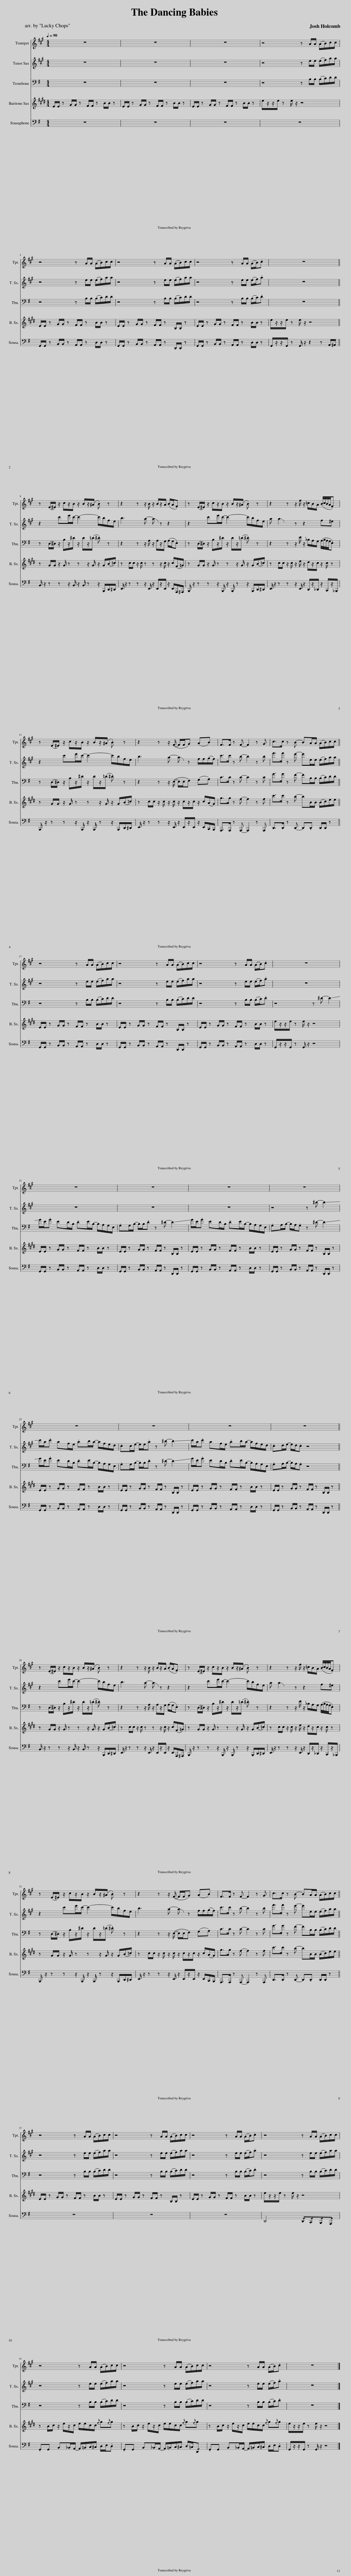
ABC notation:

X:1
%%score 1 2 3 4 5
L:1/8
Q:1/4=90
M:4/4
I:linebreak $
K:G
V:1 treble transpose=-2
V:2 treble transpose=-14
V:3 bass
V:4 treble transpose=-21
V:5 bass
V:1
[K:A] z8 | z8 | z8 | z4 z A/A/ (A/B/)c/c/ |$ z4 z A/A/ (A/B/)c/c/ | %5
 z4 z A/A/ (A/B/)c/c/ | z4 z A/A/ (A/B/).c | z8 ||$ z (E/^E/) z/ c/z/B/ z/ B/z/(^A/ .B) z | z2 z z/ B/ z/ B/z/A/ (B/A/.F) | %10
 z (E/^E/) z/ c/z/B/ z/ B/z/(^A/ .B) z | z2 z z/ f/ z/ =c/B/A/ (B/4c/4B/4A/4.F) |$ z (E/^E/) z/ c/z/B/ z/ B/z/(^A/ .B) z | z2 z z/ (F/- F/F/G) (AB) | F>F z F- F2 z G | %15
 c>c z B- BA/A/ (A/B/)c/c/ ||$ z4 z A/A/ (A/B/)c/c/ | z4 z A/A/ (A/B/)c/c/ | z4 z A/A/ (A/B/).c | z8 |$ %20
 z8 | z8 | z8 | z8 |$ z8 | %25
 z8 | z8 | z8 ||$ z (E/^E/) z/ c/z/B/ z/ B/z/(^A/ .B) z | z2 z z/ B/ z/ B/z/A/ (B/A/.F) | %30
 z (E/^E/) z/ c/z/B/ z/ B/z/(^A/ .B) z | z2 z z/ f/ z/ =c/B/A/ (B/4c/4B/4A/4.F) |$ z (E/^E/) z/ c/z/B/ z/ B/z/(^A/ .B) z | z2 z z/ (F/- F/F/G) (AB) | F>F z F- F2 z G | %35
 c>c z B- BA/A/ (A/B/)c/c/ ||$ z4 z A/A/ (A/B/)c/c/ | z4 z A/A/ (A/B/)c/c/ | z4 z A/A/ (A/B/).c | z4 z A/A/ (A/B/)c/c/ |$ %40
 z4 z A/A/ (A/B/)c/c/ | z4 z A/A/ (A/B/)c/c/ | z4 z A/A/ (A/B/).c | z8 |] %44
V:2
[K:A] z8 | z8 | z8 | z4 z e/e/ (e/f/)a/a/ |$ z4 z e/e/ (e/f/)a/a/ | %5
 z4 z e/e/ (e/f/)a/a/ | z4 z e/e/ (e/f/).a | z8 ||$ z2 c'e'/c'/- c'2- c'/b/f/e/ | b3 a- a z z2 | %10
 z2 c'e'/c'/- c'2- c'/b/f/e/ | a a2 z z2 f^e |$ z2 c'e'/c'/- c'2- c'/b/f/e/ | b3 a- a z f/f/(g/f/) | c'>c' z b- b2 z b | %15
 f'>f' z e'- e'e/e/ (e/f/)a/a/ ||$ z4 z e/e/ (e/f/)a/a/ | z4 z e/e/ (e/f/)a/a/ | z4 z e/e/ (e/f/).a | z8 |$ %20
 z8 | z8 | z8 | z4 z ^b- !-(!b2 |$ !-)!c'/a/.c' af/e/ .ab/a/- a/f/e/d/ | %25
 .cc/e/- e/e/.a z ^b- !-(!b2 | !-)!c'/a/.c' af/e/ .ab/a/- a/f/e/d/ | .cd/e/- e/d/.c z4 ||$ z2 c'e'/c'/- c'2- c'/b/f/e/ | b3 a- a z z2 | %30
 z2 c'e'/c'/- c'2- c'/b/f/e/ | a a2 z z2 f^e |$ z2 c'e'/c'/- c'2- c'/b/f/e/ | b3 a- a z f/f/(g/f/) | c'>c' z b- b2 z b | %35
 f'>f' z e'- e'e/e/ (e/f/)a/a/ ||$ z4 z e/e/ (e/f/)a/a/ | z4 z e/e/ (e/f/)a/a/ | z4 z e/e/ (e/f/).a | z4 z e/e/ (e/f/)a/a/ |$ %40
 z4 z e/e/ (e/f/)a/a/ | z4 z e/e/ (e/f/)a/a/ | z4 z e/e/ (e/f/).a | z8 |] %44
V:3
 z8 | z8 | z8 | z4 z B,/B,/ (B,/C/)D/D/ |$ z4 z B,/B,/ (B,/C/)D/D/ | %5
 z4 z B,/B,/ (B,/C/)D/D/ | z4 z B,/B,/ (B,/C/).D | z8 ||$ z (D,/^D,/) z/ B,/z/^D/ z/ D/z/(=D/ .^D) z | z2 z z/ A,/ z/ A,/z/G,/ (A,/G,/.E,) | %10
 z (D,/^D,/) z/ B,/z/^D/ z/ D/z/(=D/ .^D) z | z2 z z/ E/ z/ _B,/A,/G,/ (A,/4B,/4A,/4G,/4.E,) |$ z (D,/^D,/) z/ B,/z/^D/ z/ D/z/(=D/ .^D) z | z2 z z/ (E,/- E,/E,/F,) (G,A,) | C>C z C- C2 z C | %15
 G>G z F- FB,/B,/ (B,/C/)D/D/ ||$ z4 z B,/B,/ (B,/C/)D/D/ | z4 z B,/B,/ (B,/C/)D/D/ | z4 z B,/B,/ (B,/C/).D | z4 z ^D- !-(!D2 |$ %20
 !-)!G/E/.G ED/B,/ .DE/B,/- B,/A,/G,/E,/ | .G,G,/B,/- B,/B,/.D z ^D- !-(!D2 | !-)!G/E/.G ED/B,/ .DE/B,/- B,/A,/G,/E,/ | .G,A,/B,/- B,/A,/.G, z ^D- !-(!D2 |$ !-)!G/E/.G ED/B,/ .DE/B,/- B,/A,/G,/E,/ | %25
 .G,G,/B,/- B,/B,/.D z ^D- !-(!D2 | !-)!G/E/.G ED/B,/ .DE/B,/- B,/A,/G,/E,/ | .G,A,/B,/- B,/A,/.G, z4 ||$ z (D,/^D,/) z/ B,/z/^D/ z/ D/z/(=D/ .^D) z | z2 z z/ A,/ z/ A,/z/G,/ (A,/G,/.E,) | %30
 z (D,/^D,/) z/ B,/z/^D/ z/ D/z/(=D/ .^D) z | z2 z z/ E/ z/ _B,/A,/G,/ (A,/4B,/4A,/4G,/4.E,) |$ z (D,/^D,/) z/ B,/z/^D/ z/ D/z/(=D/ .^D) z | z2 z z/ (E,/- E,/E,/F,) (G,A,) | C>C z C- C2 z C | %35
 G>G z F- FB,/B,/ (B,/C/)D/D/ ||$ z4 z B,/B,/ (B,/C/)D/D/ | z4 z B,/B,/ (B,/C/)D/D/ | z4 z B,/B,/ (B,/C/).D | z4 z B,/B,/ (B,/C/)D/D/ |$ %40
 z4 z B,/B,/ (B,/C/)D/D/ | z4 z B,/B,/ (B,/C/)D/D/ | z4 z B,/B,/ (B,/C/).D | z8 |] %44
V:4
[K:E] E/E/ z G/G/ z F/F/ z B/B/ z | E/E/ z G/G/ z F/F/ z B/B/ z | E/E/ z G/G/ z F/F/ z B/B/ z | e/z/z/e/ z e/ z/ z4 |$ E/E/ z G/G/ z F/F/ z B/B/ z | %5
 E/E/ z G/G/ z F/F/ z B,/B,/ z | E/E/ z G/G/ z F/F/ z B/B/ z | e/z/z/e/ z e/ z/ z4 ||$ z G/G/ z/ G/ z z z/ G/ z/ G/(B/=c/) | z c/c/ z/ c/ z z z/ c/ z/ c/(F/=G/) | %10
 z G/G/ z/ G/ z z z/ G/ z/ G/(B/=c/) | z c/c/ z/ c/ z/ e/ z/ d/z/c/ z/ c/ z |$ z G/G/ z/ G/ z z z/ G/ z/ G/(B/=c/) | z c/c/ z/ c/ z/ c/ z/ c/z/c/ z/ c/(A/G/) | g>g z f- f2 z f | %15
 c'>c' z b- bB/B/ (B/c/)e/e/ ||$ E/E/ z G/G/ z F/F/ z B/B/ z | E/E/ z G/G/ z F/F/ z B,/B,/ z | E/E/ z G/G/ z F/F/ z B/B/ z | e/z/z/e/ z e/ z/ z4 |$ %20
 E/E/ z G/G/ z F/F/ z B/B/ z | E/E/ z G/G/ z F/F/ z B,/B,/ z | E/E/ z G/G/ z F/F/ z B/B/ z | E/E/ z G/G/ z F/F/ z B,/B,/ z |$ E/E/ z G/G/ z F/F/ z B/B/ z | %25
 E/E/ z G/G/ z F/F/ z B,/B,/ z | E/E/ z G/G/ z F/F/ z B/B/ z | E/E/ z G/G/ z F/F/ z B,/B,/ z ||$ z G/G/ z/ G/ z z z/ G/ z/ G/(B/=c/) | z c/c/ z/ c/ z z z/ c/ z/ c/(F/=G/) | %30
 z G/G/ z/ G/ z z z/ G/ z/ G/(B/=c/) | z c/c/ z/ c/ z/ e/ z/ d/z/c/ z/ c/ z |$ z G/G/ z/ G/ z z z/ G/ z/ G/(B/=c/) | z c/c/ z/ c/ z/ c/ z/ c/z/c/ z/ c/(A/G/) | g>g z f- f2 z f | %35
 c'>c' z b- bB/B/ (B/c/)e/e/ ||$ E/E/ z G/G/ z F/F/ z B/B/ z | E/E/ z G/G/ z F/F/ z B,/B,/ z | E/E/ z G/G/ z F/F/ z B/B/ z | e/z/z/e/ z e/ z/ z4 |$ %40
 z B/c/ z/ e/z/c/ e/e/c/c/{f} g{f}g | z B/c/ z/ e/z/c/ e/e/c/c/{f} g{f}g | z B/c/ z/ e/z/c/ e/e/c/c/{f} g{f}g | e/z/z/e/ z e/ z/ z4 |] %44
V:5
 z8 | z8 | z8 | z8 |$ G,,/G,,/ z B,,/B,,/ z A,,/A,,/ z D,/D,/ z | %5
 G,,/G,,/ z B,,/B,,/ z A,,/A,,/ z D,,/D,,/ z | G,,/G,,/ z B,,/B,,/ z A,,/A,,/ z D,/D,/ z | G,,/z/z/G,,/ z G,,/ z/ z2 z A,,/^A,,/ ||$ B,,/ z/ z z z/ B,,/ z/ B,,/ z z/ B,,,/D,,/^D,,/ | E,,/ z/ z z z/ E,,/ z/ E,,/z/E,,/ z/ E,,/A,,,/^A,,,/ | %10
 B,,,/ z/ z z z/ B,,,/ z/ B,,,/ z z/ B,,,/D,,/^D,,/ | E,,/ z/ z z z/ E,,/ z/ D,,/z/_D,,/ z/ C,,/z/_B,,,/ |$ B,,,/ z/ z z z/ B,,,/ z/ B,,,/ z z/ B,,,/D,,/^D,,/ | E,,/ z/ z z z/ E,,/ z/ E,,/z/E,,/ z/ E,,/C,,/B,,,/ | A,,,>A,,, z A,,,- A,,,2 z A,,, | %15
 D,,>D,, z D,,- D,,.D,, D,,/D,,/ z ||$ G,,/G,,/ z B,,/B,,/ z A,,/A,,/ z D,/D,/ z | G,,/G,,/ z B,,/B,,/ z A,,/A,,/ z D,,/D,,/ z | G,,/G,,/ z B,,/B,,/ z A,,/A,,/ z D,/D,/ z | G,,/z/z/G,,/ z G,,/ z/ z4 |$ %20
 G,,/G,,/ z B,,/B,,/ z A,,/A,,/ z D,/D,/ z | G,,/G,,/ z B,,/B,,/ z A,,/A,,/ z D,,/D,,/ z | G,,/G,,/ z B,,/B,,/ z A,,/A,,/ z D,/D,/ z | G,,/G,,/ z B,,/B,,/ z A,,/A,,/ z D,,/D,,/ z |$ G,,/G,,/ z B,,/B,,/ z A,,/A,,/ z D,/D,/ z | %25
 G,,/G,,/ z B,,/B,,/ z A,,/A,,/ z D,,/D,,/ z | G,,/G,,/ z B,,/B,,/ z A,,/A,,/ z D,/D,/ z | G,,/G,,/ z B,,/B,,/ z A,,/A,,/ z D,,/D,,/ z ||$ B,,/ z/ z z z/ B,,/ z/ B,,/ z z/ B,,,/D,,/^D,,/ | E,,/ z/ z z z/ E,,/ z/ E,,/z/E,,/ z/ E,,/A,,,/^A,,,/ | %30
 B,,,/ z/ z z z/ B,,,/ z/ B,,,/ z z/ B,,,/D,,/^D,,/ | E,,/ z/ z z z/ E,,/ z/ D,,/z/_D,,/ z/ C,,/z/_B,,,/ |$ B,,,/ z/ z z z/ B,,,/ z/ B,,,/ z z/ B,,,/D,,/^D,,/ | E,,/ z/ z z z/ E,,/ z/ E,,/z/E,,/ z/ E,,/C,,/B,,,/ | A,,,>A,,, z A,,,- A,,,2 z A,,, | %35
 D,,>D,, z D,,- D,,.D,, D,,/D,,/ z ||$ z8 | z8 | z8 | D,,4 !/!D,,!/!C,,!/!B,,,!/!A,,, |$ %40
 .G,,G,, B,,_B,,/A,,/- A,,/=B,,/C,/^C,/ D,/E,/.D, | .G,,G,, B,,_B,,/A,,/- A,,/=B,,/C,/^C,/ D,/=C,/!/!D,, | .G,,G,, B,,_B,,/A,,/- A,,/=B,,/C,/^C,/ D,/E,/.D, | G,,/z/z/G,,/ z G,,/ z/ z4 |] %44
